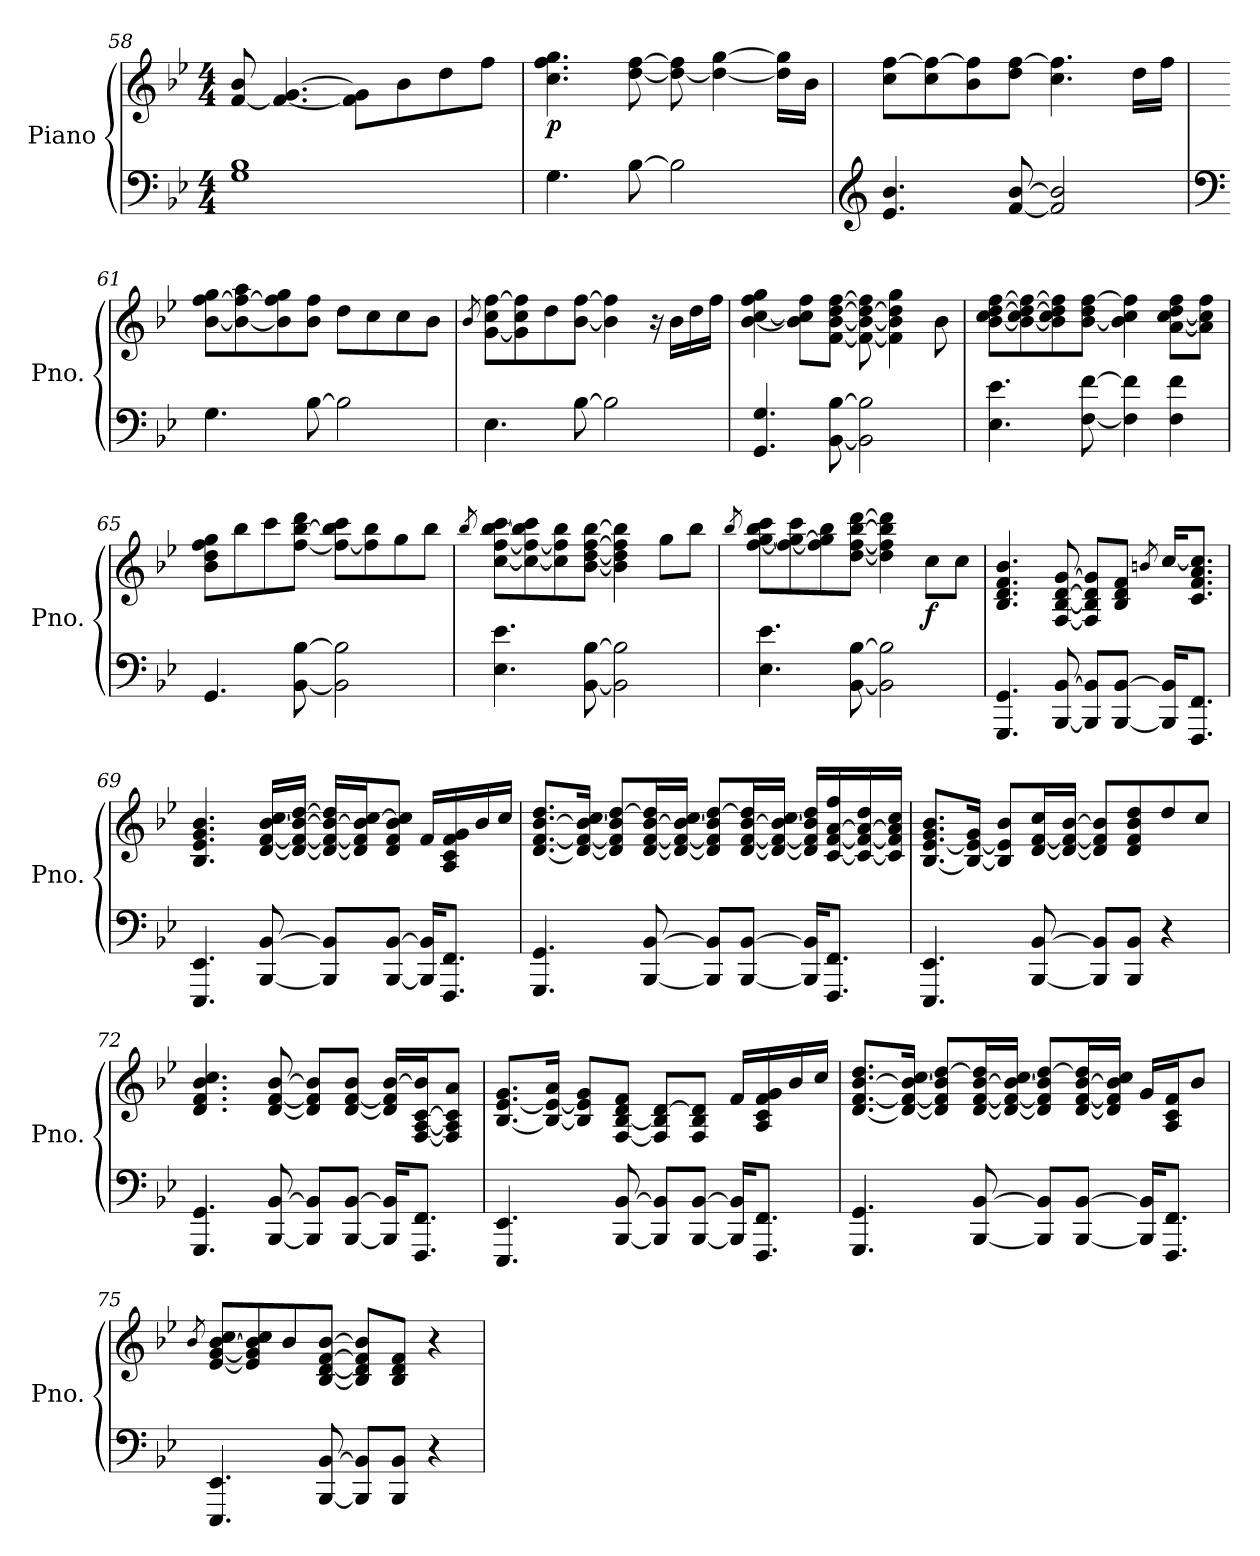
**kern	**kern	**dynam
*part1	*part1	*part1
*staff2	*staff1	*staff1/2
*I"Piano	*	*
*I'Pno.	*	*
!!LO:LB:g=z
*clefF4	*clefG2	*
*k[b-e-]	*k[b-e-]	*
*M4/4	*M4/4	*
=58	=58	=58
1G 1B-	[8f/ 8b-/	.
.	4.f/_ [4.g/	.
.	8f\] 8g\]L	.
.	8b-\	.
.	8dd\	.
.	8ff\J	.
=59	=59	=59
!	!	!LO:DY:b
4.G\	4.cc\ 4.ff\ 4.gg\	p
[8B-\	[8dd\ [8ff\	.
2B-\]	8dd\_ 8ff\]	.
.	4dd\_ [4gg\	.
.	16dd\] 16gg\]LL	.
.	16b-\JJ	.
=60	=60	=60
*clefG2	*	*
4.e-/ 4.b-/	8cc\ [8ff\L	.
.	8cc\ 8ff\_	.
.	8b-\ 8ff\]	.
[8f/ [8b-/	8dd\ [8ff\J	.
2f/] 2b-/]	4.cc\ 4.ff\]	.
.	16dd\LL	.
.	16ff\JJ	.
=61	=61	=61
*clefF4	*	*
4.G\	[8b-\ [8ff\ 8gg\L	.
.	8b-\_ 8ff\_ 8aa\	.
.	8b-\] 8ff\] 8gg\	.
[8B-\	8b-\ 8ff\J	.
2B-\]	8dd\L	.
.	8cc\	.
.	8cc\	.
.	8b-\J	.
!!LO:LB:g=z
=62	=62	=62
.	8qb-/	.
4.E-\	[8g\ 8cc\ [8ff\L	.
.	8g\] 8cc\ 8ff\]	.
.	8dd\	.
[8B-\	[8b-\ [8ff\J	.
2B-\]	4b-\] 4ff\]	.
.	16r	.
.	16b-\LL	.
.	16dd\	.
.	16ff\JJ	.
=63	=63	=63
4.GG/ 4.G/	[4b-\ [4cc\ 4ff\ 4gg\	.
.	8b-\] 8cc\] 8ff\L	.
[8BB-\ [8B-\	[8f\ [8b-\ [8dd\ [8ff\J	.
2BB-\] 2B-\]	8f\_ 8b-\_ 8dd\_ 8ff\]	.
.	4f\] 4b-\] 4dd\] 4gg\	.
.	8b-\	.
=64	=64	=64
4.E-\ 4.e-\	[8b-\ 8cc\ [8dd\ [8ff\L	.
.	8b-\_ 8cc\ 8dd\_ 8ff\_	.
.	8b-\] 8cc\ 8dd\] 8ff\]	.
[8F\ [8f\	[8b-\ 8dd\ [8ff\J	.
4F\] 4f\]	4b-\] 4cc\ 4ff\]	.
4F\ 4f\	[8a\ [8cc\ 8dd\ 8ff\L	.
.	8a\] 8cc\] 8ff\J	.
=65	=65	=65
4.GG/	8b-\ 8dd\ 8ff\ 8gg\L	.
.	8bb-\	.
.	8ccc\	.
[8BB-\ [8B-\	[8ff\ [8bb-\ 8ddd\J	.
2BB-\] 2B-\]	8ff\_ 8bb-\] 8ccc\L	.
.	8ff\] 8bb-\	.
.	8gg\	.
.	8bb-\J	.
!!LO:PB:g=z
=66	=66	=66
.	8qbb-/	.
4.E-\ 4.e-\	[8cc\ [8ff\ [8bb-\ 8ccc\L	.
.	8cc\_ 8ff\_ 8bb-\] 8ccc\	.
.	8cc\] 8ff\] 8bb-\	.
[8BB-\ [8B-\	[8b-\ [8dd\ [8ff\ [8bb-\J	.
2BB-\] 2B-\]	4b-\] 4dd\] 4ff\] 4bb-\]	.
.	8gg\L	.
.	8bb-\J	.
=67	=67	=67
.	8qbb-/	.
4.E-\ 4.e-\	[8ff\ [8gg\ 8bb-\ 8ccc\L	.
.	8ff\_ 8gg\_ 8ccc\	.
.	8ff\] 8gg\] 8bb-\	.
[8BB-\ [8B-\	[8dd\ [8ff\ [8bb-\ [8ddd\J	.
2BB-\] 2B-\]	4dd\] 4ff\] 4bb-\] 4ddd\]	.
!	!	!LO:DY:b
.	8cc\L	f
.	8cc\J	.
=68	=68	=68
4.GGG/ 4.GG/	4.B-/ 4.d/ 4.f/ 4.b-/	.
[8BBB-/ [8BB-/	[8F/ [8B-/ [8d/ [8g/	.
8BBB-/] 8BB-/]L	8F/] 8B-/] 8d/] 8g/]L	.
[8BBB-/ [8BB-/J	8B-/ 8d/ 8f/J	.
.	8qbn/	.
16BBB-/] 16BB-/]KL	[16cc/KL	.
8.FFF/ 8.FF/J	8.c/ 8.f/ 8.a/ 8.cc/]J	.
!!LO:LB:g=z
=69	=69	=69
4.EEE-/ 4.EE-/	4.B-/ 4.e-/ 4.g/ 4.b-/	.
[8BBB-/ [8BB-/	[16d/ [16f/ [16b-/ 16cc/LL	.
.	16d/_ 16f/_ 16b-/_ [16dd/JJ	.
8BBB-/] 8BB-/]L	16d/_ 16f/_ 16b-/_ 16dd/]LL	.
.	16d/] 16f/] 16b-/] [16cc/J	.
[8BBB-/ [8BB-/J	8d/ 8f/ 8b-/ 8cc/]J	.
16BBB-/] 16BB-/]KL	16f/LL	.
8.FFF/ 8.FF/J	16A/ 16c/ 16f/ 16g/	.
.	16b-/	.
.	16cc/JJ	.
=70	=70	=70
4.GGG/ 4.GG/	[8.d/ [8.f/ [8.b-/ 8.dd/L	.
.	16d/_ 16f/_ 16b-/_ 16cc/Jk	.
.	8d/] 8f/] 8b-/] [8dd/L	.
[8BBB-/ [8BB-/	[16d/ [16f/ [16b-/ 16dd/]L	.
.	16d/_ 16f/_ 16b-/_ 16cc/JJ	.
8BBB-/] 8BB-/]L	8d/] 8f/] 8b-/] [8dd/L	.
[8BBB-/ [8BB-/J	[16d/ [16f/ [16b-/ 16dd/]L	.
.	16d/_ 16f/_ 16b-/_ 16cc/JJ	.
16BBB-/] 16BB-/]KL	16d/] 16f/] 16b-/] 16dd/LL	.
8.FFF/ 8.FF/J	[16c/ [16f/ [16a/ 16ff/	.
.	16c/_ 16f/_ 16a/_ 16dd/	.
.	16c/] 16f/] 16a/] 16cc/JJ	.
!!LO:LB:g=z
=71	=71	=71
4.EEE-/ 4.EE-/	[8.B-/ [8.e-/ 8.g/ 8.b-/L	.
.	16B-/_ 16e-/_ 16g/Jk	.
.	8B-/] 8e-/] 8b-/L	.
[8BBB-/ [8BB-/	[16d/ [16f/ 16cc/L	.
.	16d/_ 16f/_ [16b-/JJ	.
8BBB-/] 8BB-/]L	8d/] 8f/] 8b-/]L	.
8BBB-/ 8BB-/J	8d/ 8f/ 8b-/ 8dd/	.
4r	8dd/	.
.	8cc/J	.
=72	=72	=72
4.GGG/ 4.GG/	4.d/ 4.f/ 4.b-/ 4.cc/	.
[8BBB-/ [8BB-/	[8d/ [8f/ [8b-/	.
8BBB-/] 8BB-/]L	8d/] 8f/] 8b-/]L	.
[8BBB-/ [8BB-/J	[8d/ [8f/ 8b-/J	.
16BBB-/] 16BB-/]KL	16d/] 16f/] [16b-/LL	.
8.FFF/ 8.FF/J	[16F/ [16A/ [16c/ 16b-/]J	.
.	8F/] 8A/] 8c/] 8a/J	.
=73	=73	=73
4.EEE-/ 4.EE-/	[8.B-/ [8.e-/ 8.g/L	.
.	16B-/_ 16e-/_ 16a/Jk	.
.	8B-/] 8e-/] 8g/L	.
[8BBB-/ [8BB-/	[8F/ [8B-/ 8d/ 8f/J	.
8BBB-/] 8BB-/]L	8F/] 8B-/] [8d/L	.
[8BBB-/ [8BB-/J	8F/ 8B-/ 8d/]J	.
16BBB-/] 16BB-/]KL	16f/LL	.
8.FFF/ 8.FF/J	16A/ 16c/ 16f/ 16g/	.
.	16b-/	.
.	16cc/JJ	.
!!LO:LB:g=z
=74	=74	=74
4.GGG/ 4.GG/	[8.d/ [8.f/ [8.b-/ 8.dd/L	.
.	16d/_ 16f/_ 16b-/_ 16cc/Jk	.
.	8d/] 8f/] 8b-/] [8dd/L	.
[8BBB-/ [8BB-/	[16d/ [16f/ [16b-/ 16dd/]L	.
.	16d/_ 16f/_ 16b-/_ 16cc/JJ	.
8BBB-/] 8BB-/]L	8d/] 8f/] 8b-/] [8dd/L	.
[8BBB-/ [8BB-/J	[16d/ [16f/ [16b-/ 16dd/]L	.
.	16d/] 16f/] 16b-/] 16cc/JJ	.
16BBB-/] 16BB-/]KL	16g/LL	.
8.FFF/ 8.FF/J	16A/ 16c/ 16f/J	.
.	8b-/J	.
=75	=75	=75
.	8qb-/	.
4.EEE-/ 4.EE-/	[8e-/ [8g/ [8b-/ 8cc/L	.
.	8e-/] 8g/] 8b-/] 8cc/	.
.	8b-/	.
[8BBB-/ [8BB-/	[8B-/ [8d/ [8f/ [8b-/J	.
8BBB-/] 8BB-/]L	8B-/] 8d/] 8f/] 8b-/]L	.
8BBB-/ 8BB-/J	8B-/ 8d/ 8f/J	.
4r	4r	.
=	=	=
*-	*-	*-
